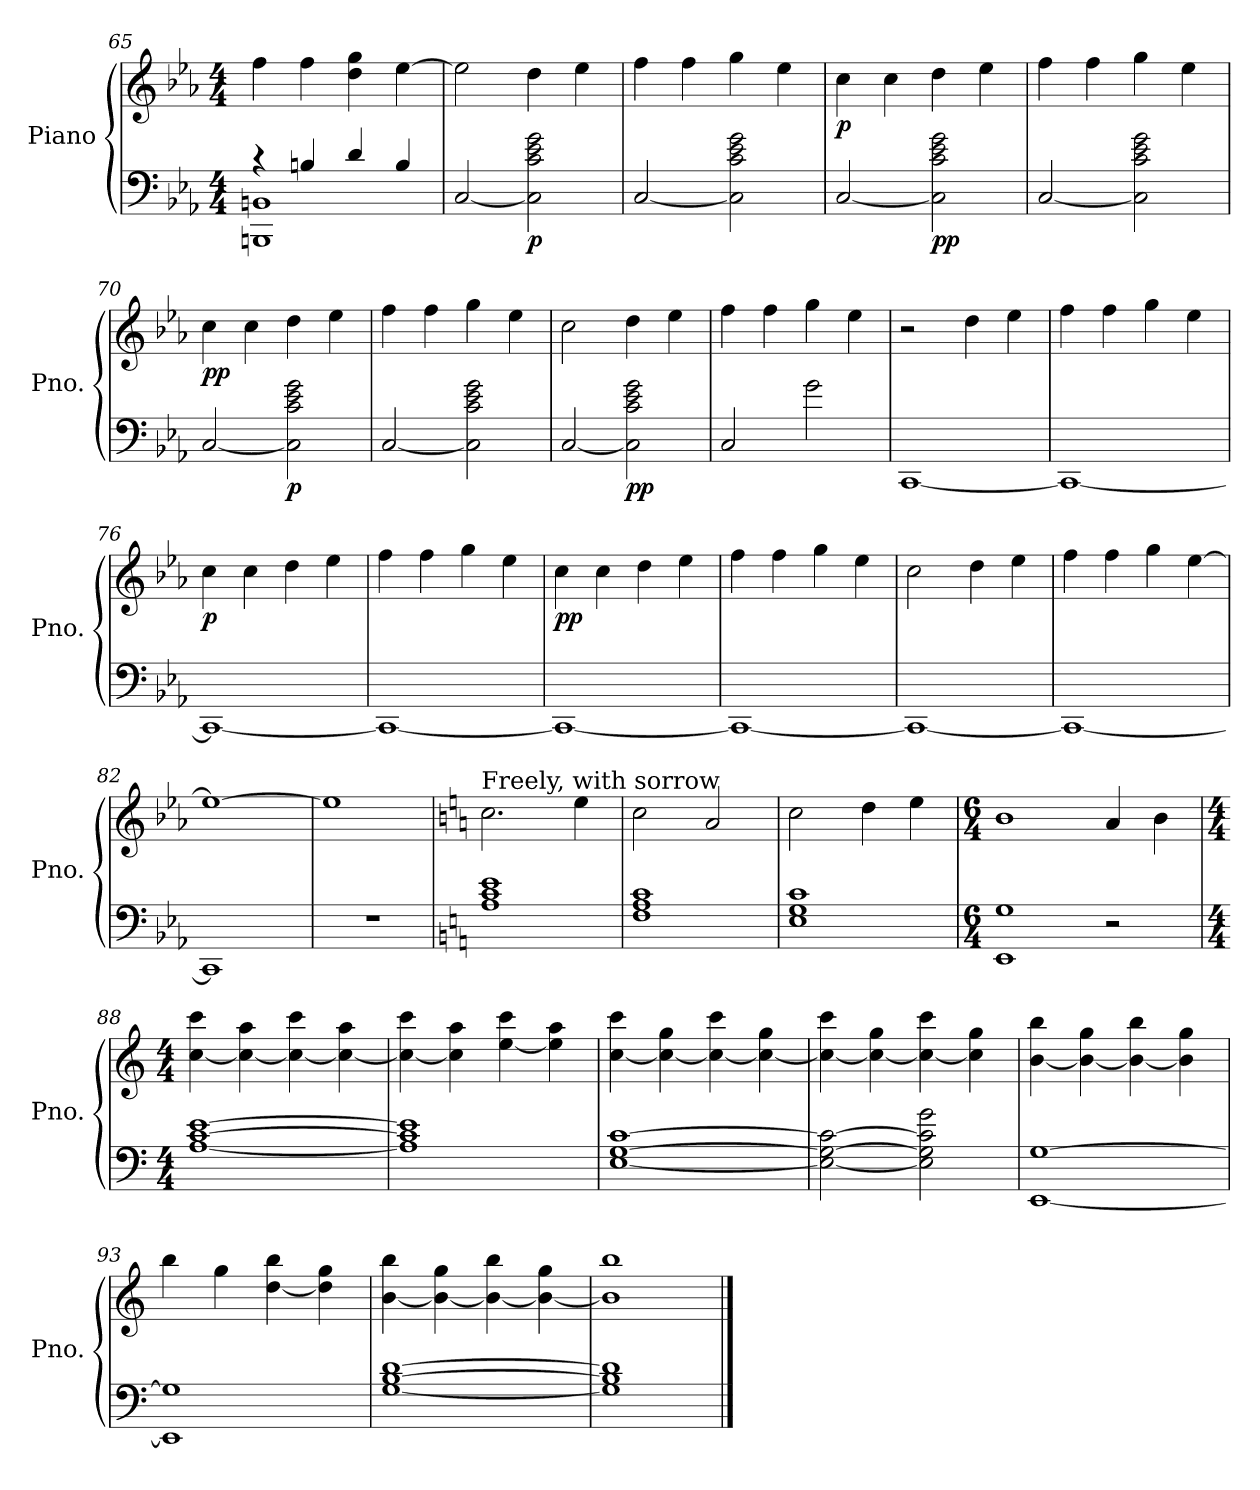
**kern	**kern	**dynam
*part1	*part1	*part1
*staff2	*staff1	*staff1/2
*I"Piano	*	*
*I'Pno.	*	*
*clefF4	*clefG2	*
*k[b-e-a-]	*k[b-e-a-]	*
*M4/4	*M4/4	*
=65	=65	=65
*^	*	*
4r	1BBBn 1BBn	4ff\	.
4Bn/	.	4ff\	.
4d/	.	4dd\ 4gg\	.
4B/	.	[4ee-\	.
*v	*v	*	*
=66	=66	=66
[2C/	2ee-\]	.
!	!	!LO:DY:b=2
2C\] 2c\ 2e-\ 2g\	4dd\	p
.	4ee-\	.
=67	=67	=67
[2C/	4ff\	.
.	4ff\	.
2C\] 2c\ 2e-\ 2g\	4gg\	.
.	4ee-\	.
=68	=68	=68
!	!	!LO:DY:b
[2C/	4cc\	p
.	4cc\	.
!	!	!LO:DY:b=2
2C\] 2c\ 2e-\ 2g\	4dd\	pp
.	4ee-\	.
=69	=69	=69
[2C/	4ff\	.
.	4ff\	.
2C\] 2c\ 2e-\ 2g\	4gg\	.
.	4ee-\	.
=70	=70	=70
!	!	!LO:DY:b
[2C/	4cc\	pp
.	4cc\	.
!	!	!LO:DY:b=2
2C\] 2c\ 2e-\ 2g\	4dd\	p
.	4ee-\	.
=71	=71	=71
[2C/	4ff\	.
.	4ff\	.
2C\] 2c\ 2e-\ 2g\	4gg\	.
.	4ee-\	.
=72	=72	=72
[2C/	2cc\	.
!	!	!LO:DY:b=2
2C\] 2c\ 2e-\ 2g\	4dd\	pp
.	4ee-\	.
!!LO:LB:g=z
=73	=73	=73
2C/	4ff\	.
.	4ff\	.
2g\	4gg\	.
.	4ee-\	.
=74	=74	=74
[1CC	2r	.
.	4dd\	.
.	4ee-\	.
=75	=75	=75
1CC_	4ff\	.
.	4ff\	.
.	4gg\	.
.	4ee-\	.
=76	=76	=76
!	!	!LO:DY:b
1CC_	4cc\	p
.	4cc\	.
.	4dd\	.
.	4ee-\	.
=77	=77	=77
1CC_	4ff\	.
.	4ff\	.
.	4gg\	.
.	4ee-\	.
=78	=78	=78
!	!	!LO:DY:b
1CC_	4cc\	pp
.	4cc\	.
.	4dd\	.
.	4ee-\	.
=79	=79	=79
1CC_	4ff\	.
.	4ff\	.
.	4gg\	.
.	4ee-\	.
=80	=80	=80
1CC_	2cc\	.
.	4dd\	.
.	4ee-\	.
=81	=81	=81
1CC_	4ff\	.
.	4ff\	.
.	4gg\	.
.	[4ee-\	.
=82	=82	=82
1CC]	1ee-_	.
!!LO:LB:g=z
=83	=83	=83
1r	1ee-]	.
=84	=84	=84
*k[]	*k[]	*
!	!LO:TX:a:t=Freely, with sorrow	!
!	!	!LO:DY:b=2
!	!	!LO:DY:n=1:b
1A 1c 1e	2.cc\	mf mf
.	4ee\	.
=85	=85	=85
1F 1A 1c	2cc\	.
.	2a/	.
=86	=86	=86
1E 1G 1c	2cc\	.
.	4dd\	.
.	4ee\	.
=87	=87	=87
*M6/4	*M6/4	*
1EE 1G	1b	.
*	*MM135	*
2r	4a/	.
.	4b\	.
=88	=88	=88
*M4/4	*M4/4	*
[1A [1c [1e	[4cc\ 4ccc\	.
.	4cc\_ 4aa\	.
.	4cc\_ 4ccc\	.
.	4cc\_ 4aa\	.
!!LO:LB:g=z
=89	=89	=89
1A] 1c] 1e]	4cc\_ 4ccc\	.
.	4cc\] 4aa\	.
.	[4ee\ 4ccc\	.
.	4ee\] 4aa\	.
=90	=90	=90
[1E [1G [1c	[4cc\ 4ccc\	.
.	4cc\_ 4gg\	.
.	4cc\_ 4ccc\	.
.	4cc\_ 4gg\	.
=91	=91	=91
2E\_ 2G\_ 2c\_	4cc\_ 4ccc\	.
.	4cc\_ 4gg\	.
2E\] 2G\] 2c\] 2g\	4cc\_ 4ccc\	.
.	4cc\] 4gg\	.
=92	=92	=92
[1EE [1G	[4b\ 4bb\	.
.	4b\_ 4gg\	.
.	4b\_ 4bb\	.
.	4b\] 4gg\	.
=93	=93	=93
1EE] 1G]	4bb\	.
.	4gg\	.
.	[4dd\ 4bb\	.
.	4dd\] 4gg\	.
=94	=94	=94
*	*MM110	*
[1G [1B [1d	[4b\ 4bb\	.
.	4b\_ 4gg\	.
.	4b\_ 4bb\	.
.	4b\_ 4gg\	.
=95	=95	=95
1G] 1B] 1d]	1b] 1bb	.
==	==	==
*-	*-	*-
